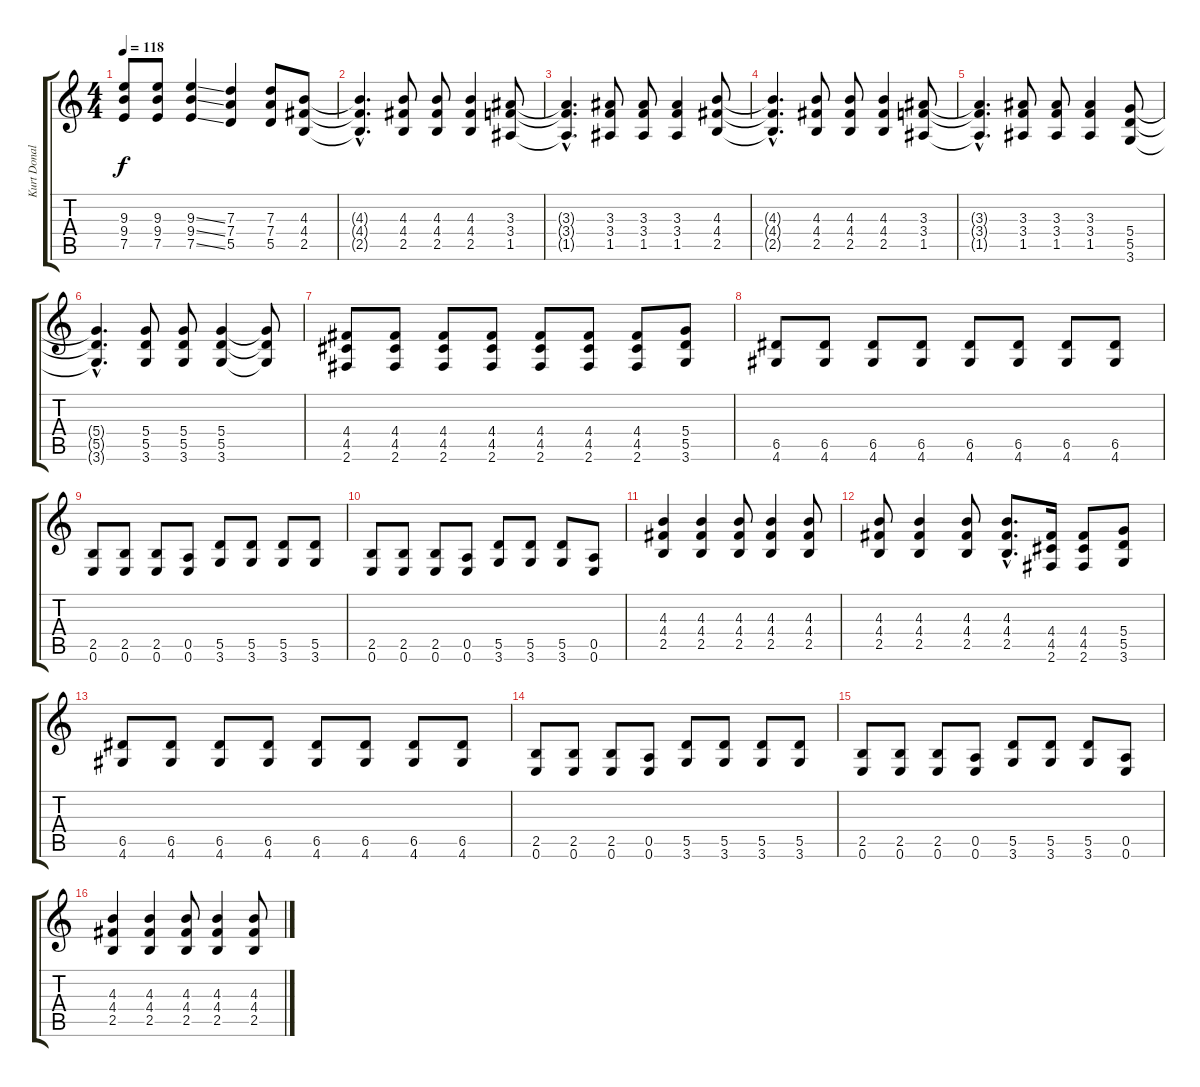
\track ("Kurt Donald Cobain (Guitare)" "Kurt Donal") {instrument electricguitarmuted}
\staff {score tabs}
\tuning (E4 B3 G3 D3 A2 E2) {hide}
\ts (4 4)
\tempo 118
\clef g2
\ks c
(9.3{t} 9.4{t} 7.5{t}).8{dy f} (9.3 9.4 7.5).8 (9.3{ss} 9.4{ss} 7.5{ss}).4 (7.3 7.4 5.5).4 (7.3 7.4 5.5).8 (4.3 4.4 2.5).8 |
(4.3{hac t} 4.4{hac t} 2.5{hac t}).4{d} (4.3 4.4 2.5).8 (4.3 4.4 2.5).8 (4.3 4.4 2.5).4 (3.3 3.4 1.5).8 |
(3.3{hac t} 3.4{hac t} 1.5{hac t}).4{d} (3.3 3.4 1.5).8 (3.3 3.4 1.5).8 (3.3 3.4 1.5).4 (4.3 4.4 2.5).8 |
(4.3{hac t} 4.4{hac t} 2.5{hac t}).4{d} (4.3 4.4 2.5).8 (4.3 4.4 2.5).8 (4.3 4.4 2.5).4 (3.3 3.4 1.5).8 |
(3.3{hac t} 3.4{hac t} 1.5{hac t}).4{d} (3.3 3.4 1.5).8 (3.3 3.4 1.5).8 (3.3 3.4 1.5).4 (5.4 5.5 3.6).8 |
(5.4{hac t} 5.5{hac t} 3.6{hac t}).4{d} (5.4 5.5 3.6).8 (5.4 5.5 3.6).8 (5.4 5.5 3.6).4 (5.4{t} 5.5{t} 3.6{t}).8 |
(4.4 4.5 2.6).8 (4.4 4.5 2.6).8 (4.4 4.5 2.6).8 (4.4 4.5 2.6).8 (4.4 4.5 2.6).8 (4.4 4.5 2.6).8 (4.4 4.5 2.6).8 (5.4 5.5 3.6).8 |
(6.5 4.6).8{volume 16 instrument electricguitarmuted} (6.5 4.6).8 (6.5 4.6).8 (6.5 4.6).8 (6.5 4.6).8 (6.5 4.6).8 (6.5 4.6).8 (6.5 4.6).8 |
(2.5 0.6).8 (2.5 0.6).8 (2.5 0.6).8 (0.5 0.6).8 (5.5 3.6).8 (5.5 3.6).8 (5.5 3.6).8 (5.5 3.6).8 |
(2.5 0.6).8 (2.5 0.6).8 (2.5 0.6).8 (0.5 0.6).8 (5.5 3.6).8 (5.5 3.6).8 (5.5 3.6).8 (0.5 0.6).8 |
(4.3 4.4 2.5).4{volume 11 instrument distortionguitar} (4.3 4.4 2.5).4 (4.3 4.4 2.5).8 (4.3 4.4 2.5).4 (4.3 4.4 2.5).8 |
(4.3 4.4 2.5).8 (4.3 4.4 2.5).4 (4.3 4.4 2.5).8 (4.3{hac} 4.4{hac} 2.5{hac}).8{d} (4.4 4.5 2.6).16 (4.4 4.5 2.6).8 (5.4 5.5 3.6).8 |
(6.5 4.6).8{volume 16 instrument electricguitarmuted} (6.5 4.6).8 (6.5 4.6).8 (6.5 4.6).8 (6.5 4.6).8 (6.5 4.6).8 (6.5 4.6).8 (6.5 4.6).8 |
(2.5 0.6).8 (2.5 0.6).8 (2.5 0.6).8 (0.5 0.6).8 (5.5 3.6).8 (5.5 3.6).8 (5.5 3.6).8 (5.5 3.6).8 |
(2.5 0.6).8 (2.5 0.6).8 (2.5 0.6).8 (0.5 0.6).8 (5.5 3.6).8 (5.5 3.6).8 (5.5 3.6).8 (0.5 0.6).8 |
(4.3 4.4 2.5).4{volume 11 instrument distortionguitar} (4.3 4.4 2.5).4 (4.3 4.4 2.5).8 (4.3 4.4 2.5).4 (4.3 4.4 2.5).8
